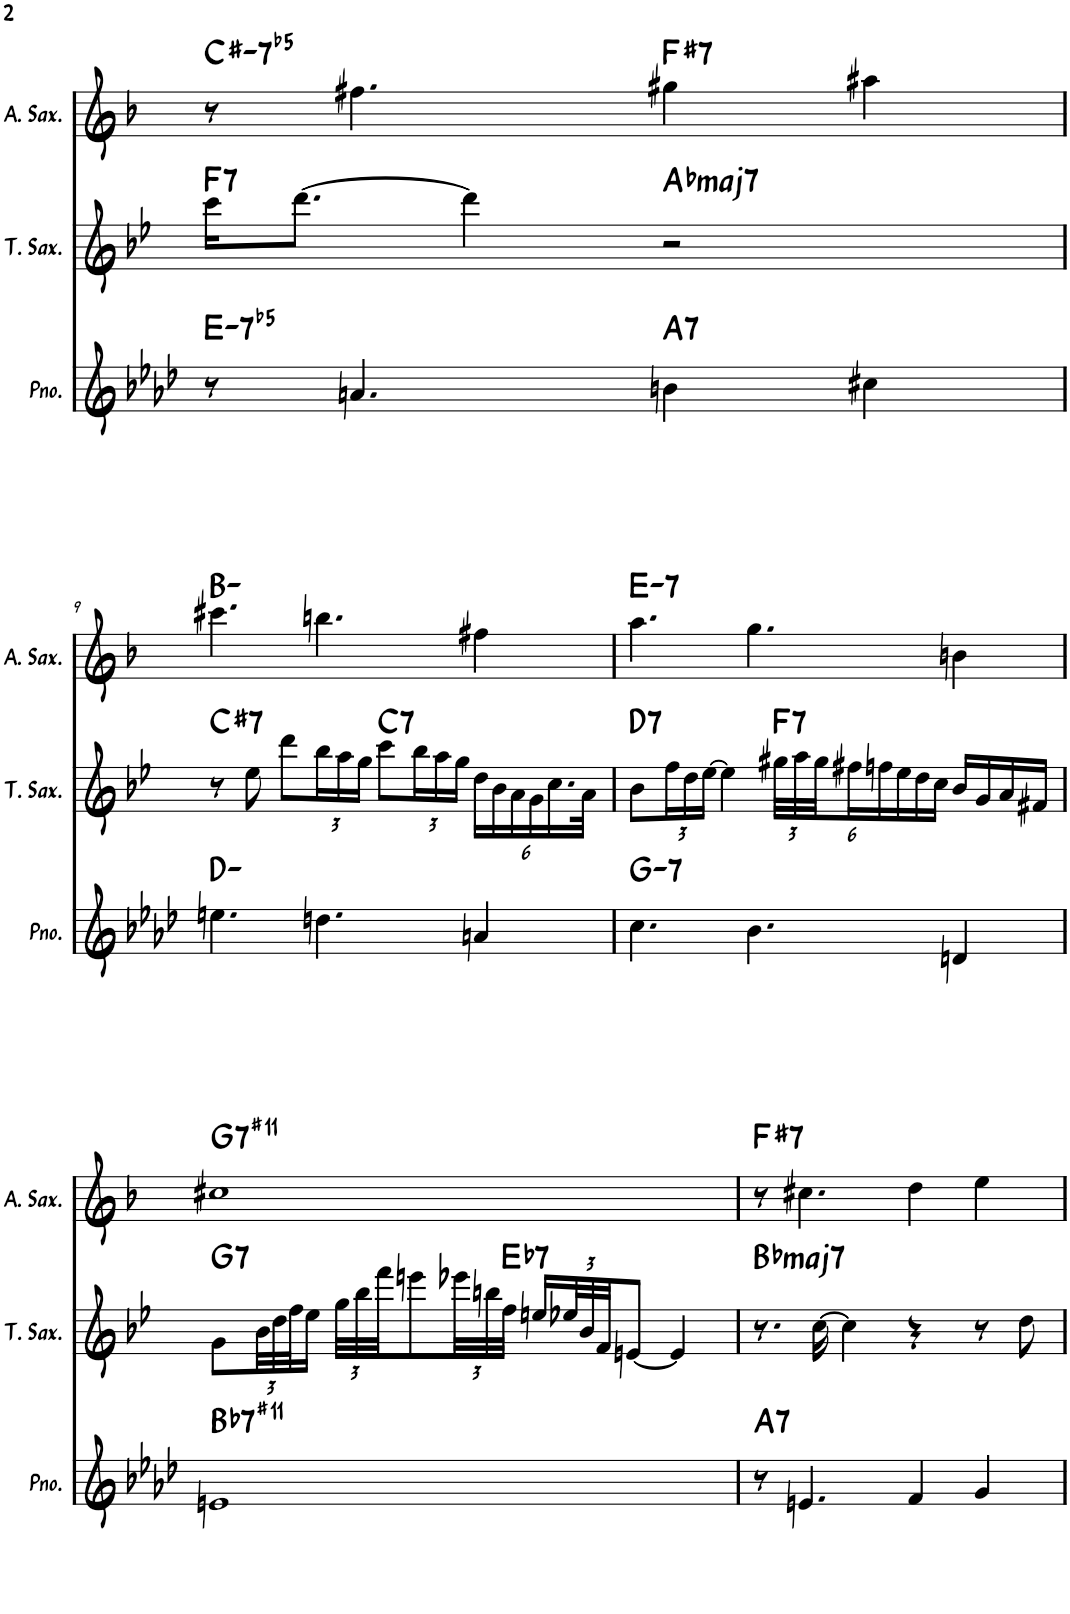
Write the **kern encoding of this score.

**kern	**harte	**kern	**harte	**kern	**harte
*part3	*part3	*part2	*part2	*part1	*part1
*staff3	*	*staff2	*	*staff1	*
*I"Piano	*	*I"Tenor Saxophone	*	*I"Alto Saxophone	*
*I'Pno.	*	*I'T. Sax.	*	*I'A. Sax.	*
!!LO:PB:g=z
*clefG2	*	*clefG2	*	*clefG2	*
*	*	*Trd8c14	*	*Trd5c9	*
*k[b-e-a-d-]	*	*k[b-e-]	*	*k[b-]	*
*M4/4	*	*M4/4	*	*M4/4	*
=8	=8	=8	=8	=8	=8
!	!LO:H:kt=-7b5	!	!LO:H:kt=7	!	!LO:H:kt=-7b5
8r	E:hdim7	16ccc\KL	F:7	8r	C#:hdim7
.	.	[8.ddd\J	.	.	.
4.an/	.	.	.	4.ff#X\	.
.	.	4ddd\]	.	.	.
!	!LO:H:kt=7	!	!LO:H:kt=maj7	!	!LO:H:kt=7
4bn\	A:7	2r	Ab:maj7	4gg#X\	F#:7
4cc#X\	.	.	.	4aa#X\	.
!!LO:LB:g=z
=9	=9	=9	=9	=9	=9
!	!	!	!LO:H:kt=7	!	!
4.een\	D:min	8r	C#:7	4.ccc#X\	B:min
.	.	8ee-\	.	.	.
.	.	8ddd\L	.	.	.
*	*	*Xbrackettup	*	*	*
4.ddn\	.	24bb-\L	.	4.bbn\	.
.	.	24aa\	.	.	.
.	.	24gg\JJ	.	.	.
!	!	!	!LO:H:kt=7	!	!
.	.	8ccc\L	C:7	.	.
.	.	24bb-\L	.	.	.
.	.	24aa\	.	.	.
.	.	24gg\JJ	.	.	.
4an/	.	24dd\LL	.	4ff#X\	.
.	.	24b-\	.	.	.
.	.	24a\	.	.	.
.	.	24g\	.	.	.
.	.	24.cc\	.	.	.
.	.	48a\JJk	.	.	.
=10	=10	=10	=10	=10	=10
!	!LO:H:kt=7	!	!LO:H:kt=7	!	!LO:H:kt=7
4.cc\	G:min7	8b-\L	D:7	4.aa\	E:min7
.	.	24ff\L	.	.	.
.	.	24dd\	.	.	.
.	.	[24ee-\JJ	.	.	.
.	.	4ee-\]	.	.	.
4.b-\	.	.	.	4.gg\	.
!	!	!	!LO:H:kt=7	!	!
.	.	72gg#X\LLL	F:7	.	.
.	.	72aa\	.	.	.
.	.	72gg#\J	.	.	.
.	.	24ff#X\	.	.	.
.	.	24ffn\	.	.	.
.	.	24ee-\	.	.	.
.	.	24dd\	.	.	.
.	.	24cc\JJ	.	.	.
4dn/	.	16b-/LL	.	4bn\	.
.	.	16g/	.	.	.
.	.	16a/	.	.	.
.	.	16f#X/JJ	.	.	.
!!LO:LB:g=z
=11	=11	=11	=11	=11	=11
!	!LO:H:kt=7	!	!LO:H:kt=7	!	!LO:H:kt=7
1en	Bb:7(#11)	8g\L	G:7	1cc#X	G:7(#11)
.	.	48b-\LL	.	.	.
.	.	48dd\	.	.	.
.	.	48ff\J	.	.	.
.	.	16ee-\JJ	.	.	.
.	.	48gg\LLL	.	.	.
.	.	48bb-\	.	.	.
.	.	48fff\JJ	.	.	.
.	.	8eeen\	.	.	.
.	.	48eee-X\LL	.	.	.
.	.	48bbn\	.	.	.
!	!	!	!LO:H:kt=7	!	!
.	.	48ff\JJJ	Eb:7	.	.
.	.	16een/LL	.	.	.
.	.	48ee-X/L	.	.	.
.	.	48b-/	.	.	.
.	.	48f/JJ	.	.	.
.	.	[8en/J	.	.	.
.	.	4e/]	.	.	.
=12	=12	=12	=12	=12	=12
!	!LO:H:kt=7	!	!LO:H:kt=maj7	!	!LO:H:kt=7
8r	A:7	8.r	Bb:maj7	8r	F#:7
4.en/	.	.	.	4.cc#X\	.
.	.	[16cc\	.	.	.
.	.	4cc\]	.	.	.
4f/	.	4r	.	4dd\	.
4g/	.	8r	.	4ee\	.
.	.	8dd\	.	.	.
=	=	=	=	=	=
*-	*-	*-	*-	*-	*-
